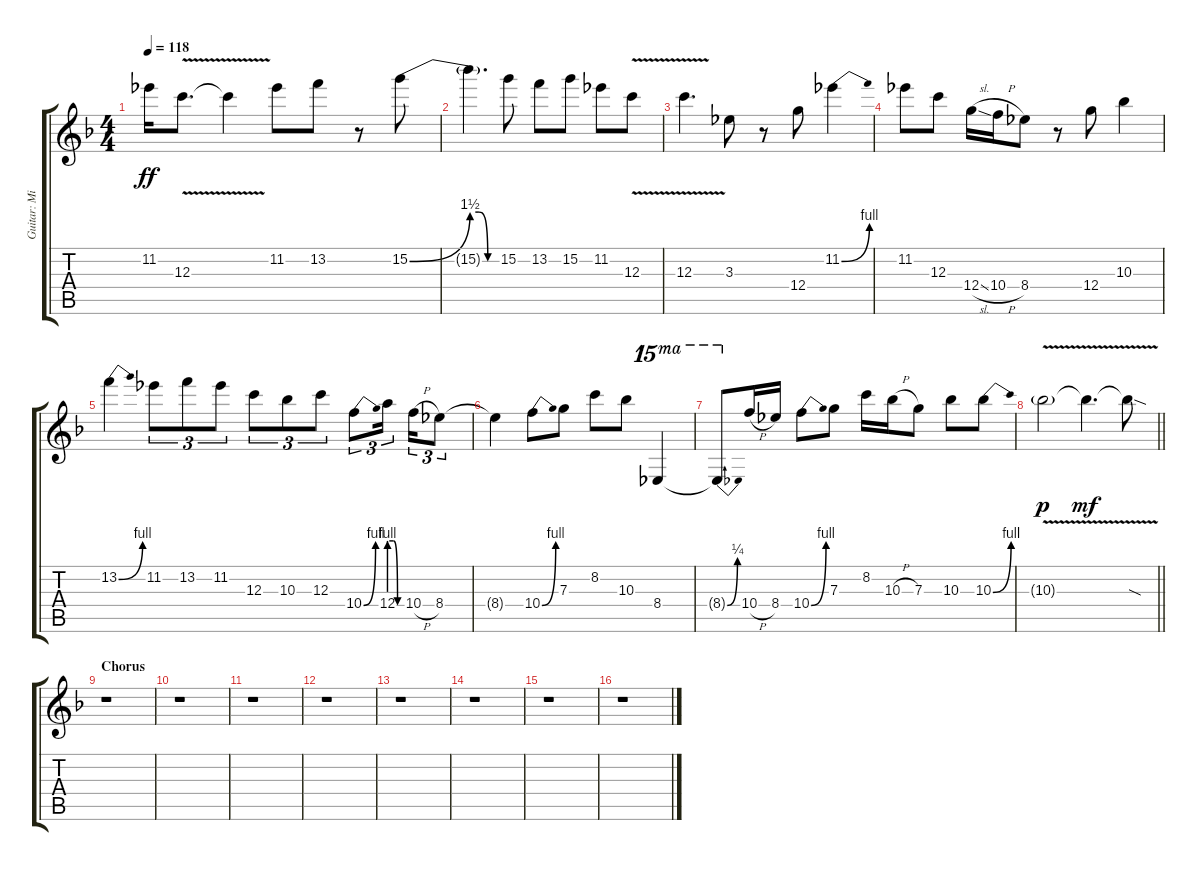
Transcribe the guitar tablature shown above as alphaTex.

\track ("Guitar: Mick Ralphs[Rhythm]" "Guitar: Mi") {instrument distortionguitar}
\staff {score tabs}
\tuning (C4 E4 C4 G3 C3 C2) {hide}
\ts (4 4)
\tempo 118
\clef g2
\ks f
11.2.16{dy ff} 12.3{v}.8{d} 12.3{v t}.4 11.2.8 13.2.8 r.8 15.2{be (bend 0 0 60 6)}.8 |
15.2{be (custom 0 6 20 6 40 0 60 0) t}.4{d} 15.2.8 13.2.8 15.2.8 11.2.8 12.3{v}.8 |
12.3{v}.4{d} 3.3.8 r.8 12.4.8 11.2{be (bend 0 0 60 4)}.4 |
11.2.8 12.3.8 12.4{sl}.16 10.4{h}.16 8.4.8 r.8 12.4.8 10.3.4 |
13.2{be (bend 0 0 60 4)}.4 11.2.8{tu (3 2)} 13.2.8{tu (3 2)} 11.2.8{tu (3 2)} 12.3.8{tu (3 2)} 10.3.8{tu (3 2)} 12.3.8{tu (3 2)} 10.4{be (bend 0 0 60 4)}.8{tu (3 2)} 12.4{be (custom 0 4 20 4 40 0 60 0)}.16{tu (3 2) beam splitsecondary} 10.4{h}.16{tu (3 2)} 8.4.8{tu (3 2)} |
8.4{t}.4 10.4{be (bend 0 0 60 4)}.8 7.3.8 8.2.8 10.3.8 8.4.4{ot 15ma} |
8.4{be (bend 0 0 60 1) t}.8{ot 15ma} 10.4{h}.16 8.4.16 10.4{be (bend 0 0 60 4)}.8 7.3.8 8.2.16 10.3{h}.16 7.3.8 10.3.8 10.3{be (bend 0 0 60 4)}.8 |
\barLineRight lightlight
10.3{v g}.2{dy p} 10.3{v t}.4{d dy mf} 10.3{sod t}.8 |
\section ("" "Chorus")
r.1 |
r.1 |
r.1 |
r.1 |
r.1 |
r.1 |
r.1 |
r.1
